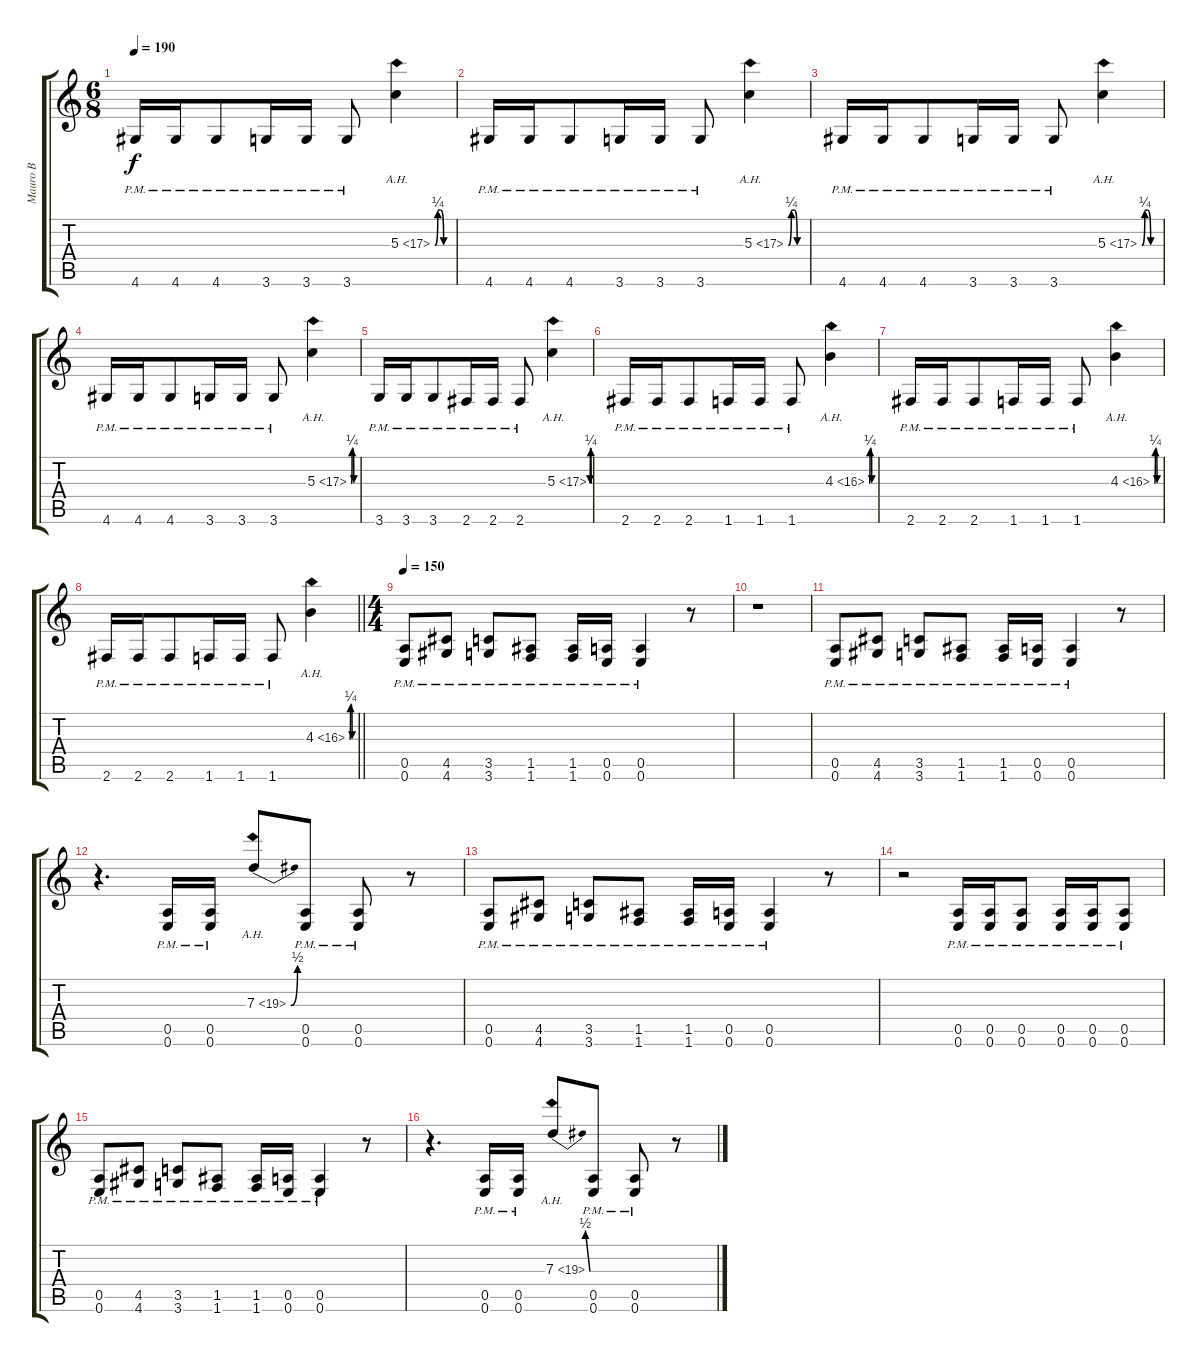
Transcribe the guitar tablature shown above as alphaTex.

\track ("Mauro B" "Mauro B") {instrument overdrivenguitar}
\staff {score tabs}
\tuning (E4 B3 G3 D3 A2 E2) {hide}
\ts (6 8)
\tempo 190
\clef g2
\ks c
4.6{pm}.16{dy f} 4.6{pm}.16 4.6{pm}.8 3.6{pm}.16 3.6{pm}.16 3.6{pm}.8 5.3{be (custom 0 0 10 1 20 1 30 0 60 0) ah 12}.4 |
4.6{pm}.16 4.6{pm}.16 4.6{pm}.8 3.6{pm}.16 3.6{pm}.16 3.6{pm}.8 5.3{be (custom 0 0 10 1 20 1 30 0 60 0) ah 12}.4 |
4.6{pm}.16 4.6{pm}.16 4.6{pm}.8 3.6{pm}.16 3.6{pm}.16 3.6{pm}.8 5.3{be (custom 0 0 10 1 20 1 30 0 60 0) ah 12}.4 |
4.6{pm}.16 4.6{pm}.16 4.6{pm}.8 3.6{pm}.16 3.6{pm}.16 3.6{pm}.8 5.3{be (custom 0 0 10 1 20 1 30 0 60 0) ah 12}.4 |
3.6{pm}.16 3.6{pm}.16 3.6{pm}.8 2.6{pm}.16 2.6{pm}.16 2.6{pm}.8 5.3{be (custom 0 0 10 1 20 1 30 0 60 0) ah 12}.4 |
2.6{pm}.16 2.6{pm}.16 2.6{pm}.8 1.6{pm}.16 1.6{pm}.16 1.6{pm}.8 4.3{be (custom 0 0 10 1 20 1 30 0 60 0) ah 12}.4 |
2.6{pm}.16 2.6{pm}.16 2.6{pm}.8 1.6{pm}.16 1.6{pm}.16 1.6{pm}.8 4.3{be (custom 0 0 10 1 20 1 30 0 60 0) ah 12}.4 |
\barLineRight lightlight
2.6{pm}.16 2.6{pm}.16 2.6{pm}.8 1.6{pm}.16 1.6{pm}.16 1.6{pm}.8 4.3{be (custom 0 0 10 1 20 1 30 0 60 0) ah 12}.4 |
\ts (4 4)
\tempo 150
(0.5{pm} 0.6{pm}).8 (4.5{pm} 4.6{pm}).8 (3.5{pm} 3.6{pm}).8 (1.5{pm} 1.6{pm}).8 (1.5{pm} 1.6{pm}).16 (0.5{pm} 0.6{pm}).16 (0.5{pm} 0.6{pm}).4 r.8 |
r.1 |
(0.5{pm} 0.6{pm}).8 (4.5{pm} 4.6{pm}).8 (3.5{pm} 3.6{pm}).8 (1.5{pm} 1.6{pm}).8 (1.5{pm} 1.6{pm}).16 (0.5{pm} 0.6{pm}).16 (0.5{pm} 0.6{pm}).4 r.8 |
r.4{d} (0.5 0.6{pm}).16 (0.5 0.6{pm}).16 7.3{be (bend 0 0 60 2) ah 12}.8 (0.5 0.6{pm}).8 (0.5 0.6{pm}).8 r.8 |
(0.5{pm} 0.6{pm}).8 (4.5{pm} 4.6{pm}).8 (3.5{pm} 3.6{pm}).8 (1.5{pm} 1.6{pm}).8 (1.5{pm} 1.6{pm}).16 (0.5{pm} 0.6{pm}).16 (0.5{pm} 0.6{pm}).4 r.8 |
r.2 (0.5 0.6{pm}).16 (0.5 0.6{pm}).16 (0.5 0.6{pm}).8 (0.5 0.6{pm}).16 (0.5 0.6{pm}).16 (0.5 0.6{pm}).8 |
(0.5{pm} 0.6{pm}).8 (4.5{pm} 4.6{pm}).8 (3.5{pm} 3.6{pm}).8 (1.5{pm} 1.6{pm}).8 (1.5{pm} 1.6{pm}).16 (0.5{pm} 0.6{pm}).16 (0.5{pm} 0.6{pm}).4 r.8 |
r.4{d} (0.5 0.6{pm}).16 (0.5 0.6{pm}).16 7.3{be (bend 0 0 60 2) ah 12}.8 (0.5 0.6{pm}).8 (0.5 0.6{pm}).8 r.8
